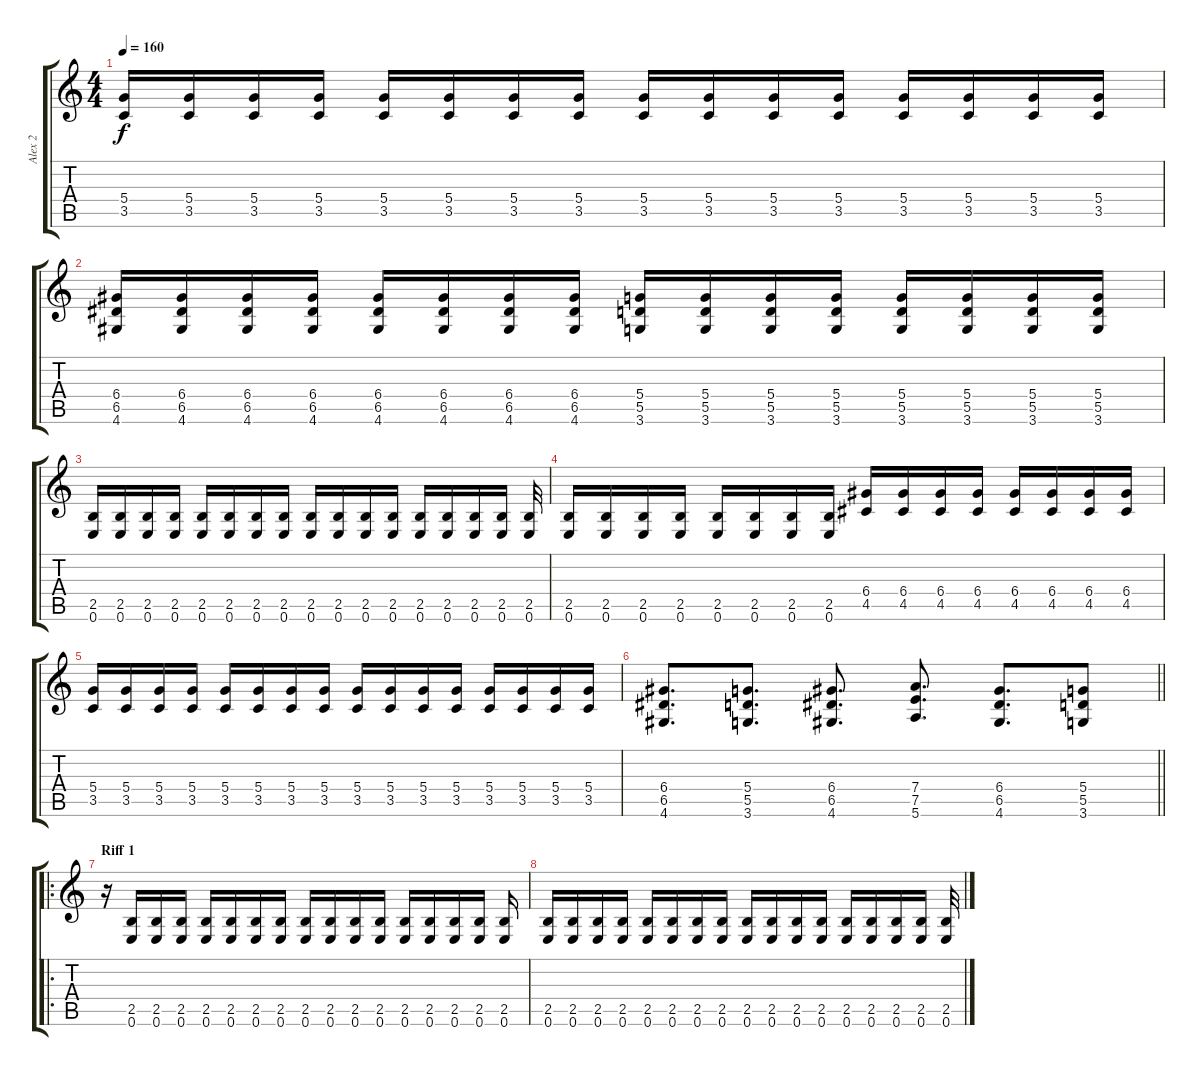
\track ("Alex 2" "Alex 2") {instrument overdrivenguitar}
\staff {score tabs}
\tuning (E4 B3 G3 D3 A2 E2) {hide}
\ts (4 4)
\tempo 160
\clef g2
\ks c
(5.4 3.5).16{dy f} (5.4 3.5).16 (5.4 3.5).16 (5.4 3.5).16 (5.4 3.5).16 (5.4 3.5).16 (5.4 3.5).16 (5.4 3.5).16 (5.4 3.5).16 (5.4 3.5).16 (5.4 3.5).16 (5.4 3.5).16 (5.4 3.5).16 (5.4 3.5).16 (5.4 3.5).16 (5.4 3.5).16 |
(6.4 6.5 4.6).16 (6.4 6.5 4.6).16 (6.4 6.5 4.6).16 (6.4 6.5 4.6).16 (6.4 6.5 4.6).16 (6.4 6.5 4.6).16 (6.4 6.5 4.6).16 (6.4 6.5 4.6).16 (5.4 5.5 3.6).16 (5.4 5.5 3.6).16 (5.4 5.5 3.6).16 (5.4 5.5 3.6).16 (5.4 5.5 3.6).16 (5.4 5.5 3.6).16 (5.4 5.5 3.6).16 (5.4 5.5 3.6).16 |
(2.5 0.6).16 (2.5 0.6).16 (2.5 0.6).16 (2.5 0.6).16 (2.5 0.6).16 (2.5 0.6).16 (2.5 0.6).16 (2.5 0.6).16 (2.5 0.6).16 (2.5 0.6).16 (2.5 0.6).16 (2.5 0.6).16 (2.5 0.6).16 (2.5 0.6).16 (2.5 0.6).16 (2.5 0.6).16 (2.5 0.6).32 |
(2.5 0.6).16 (2.5 0.6).16 (2.5 0.6).16 (2.5 0.6).16 (2.5 0.6).16 (2.5 0.6).16 (2.5 0.6).16 (2.5 0.6).16 (6.4 4.5).16 (6.4 4.5).16 (6.4 4.5).16 (6.4 4.5).16 (6.4 4.5).16 (6.4 4.5).16 (6.4 4.5).16 (6.4 4.5).16 |
(5.4 3.5).16 (5.4 3.5).16 (5.4 3.5).16 (5.4 3.5).16 (5.4 3.5).16 (5.4 3.5).16 (5.4 3.5).16 (5.4 3.5).16 (5.4 3.5).16 (5.4 3.5).16 (5.4 3.5).16 (5.4 3.5).16 (5.4 3.5).16 (5.4 3.5).16 (5.4 3.5).16 (5.4 3.5).16 |
\barLineRight lightlight
(6.4 6.5 4.6).8{d} (5.4 5.5 3.6).8{d} (6.4 6.5 4.6).8{d} (7.4 7.5 5.6).8{d} (6.4 6.5 4.6).8{d} (5.4 5.5 3.6).8 |
\ro
\section ("" "Riff 1")
r.16 (2.5 0.6).16 (2.5 0.6).16 (2.5 0.6).16 (2.5 0.6).16 (2.5 0.6).16 (2.5 0.6).16 (2.5 0.6).16 (2.5 0.6).16 (2.5 0.6).16 (2.5 0.6).16 (2.5 0.6).16 (2.5 0.6).16 (2.5 0.6).16 (2.5 0.6).16 (2.5 0.6).16 (2.5 0.6).16 |
(2.5 0.6).16 (2.5 0.6).16 (2.5 0.6).16 (2.5 0.6).16 (2.5 0.6).16 (2.5 0.6).16 (2.5 0.6).16 (2.5 0.6).16 (2.5 0.6).16 (2.5 0.6).16 (2.5 0.6).16 (2.5 0.6).16 (2.5 0.6).16 (2.5 0.6).16 (2.5 0.6).16 (2.5 0.6).16 (2.5 0.6).32
